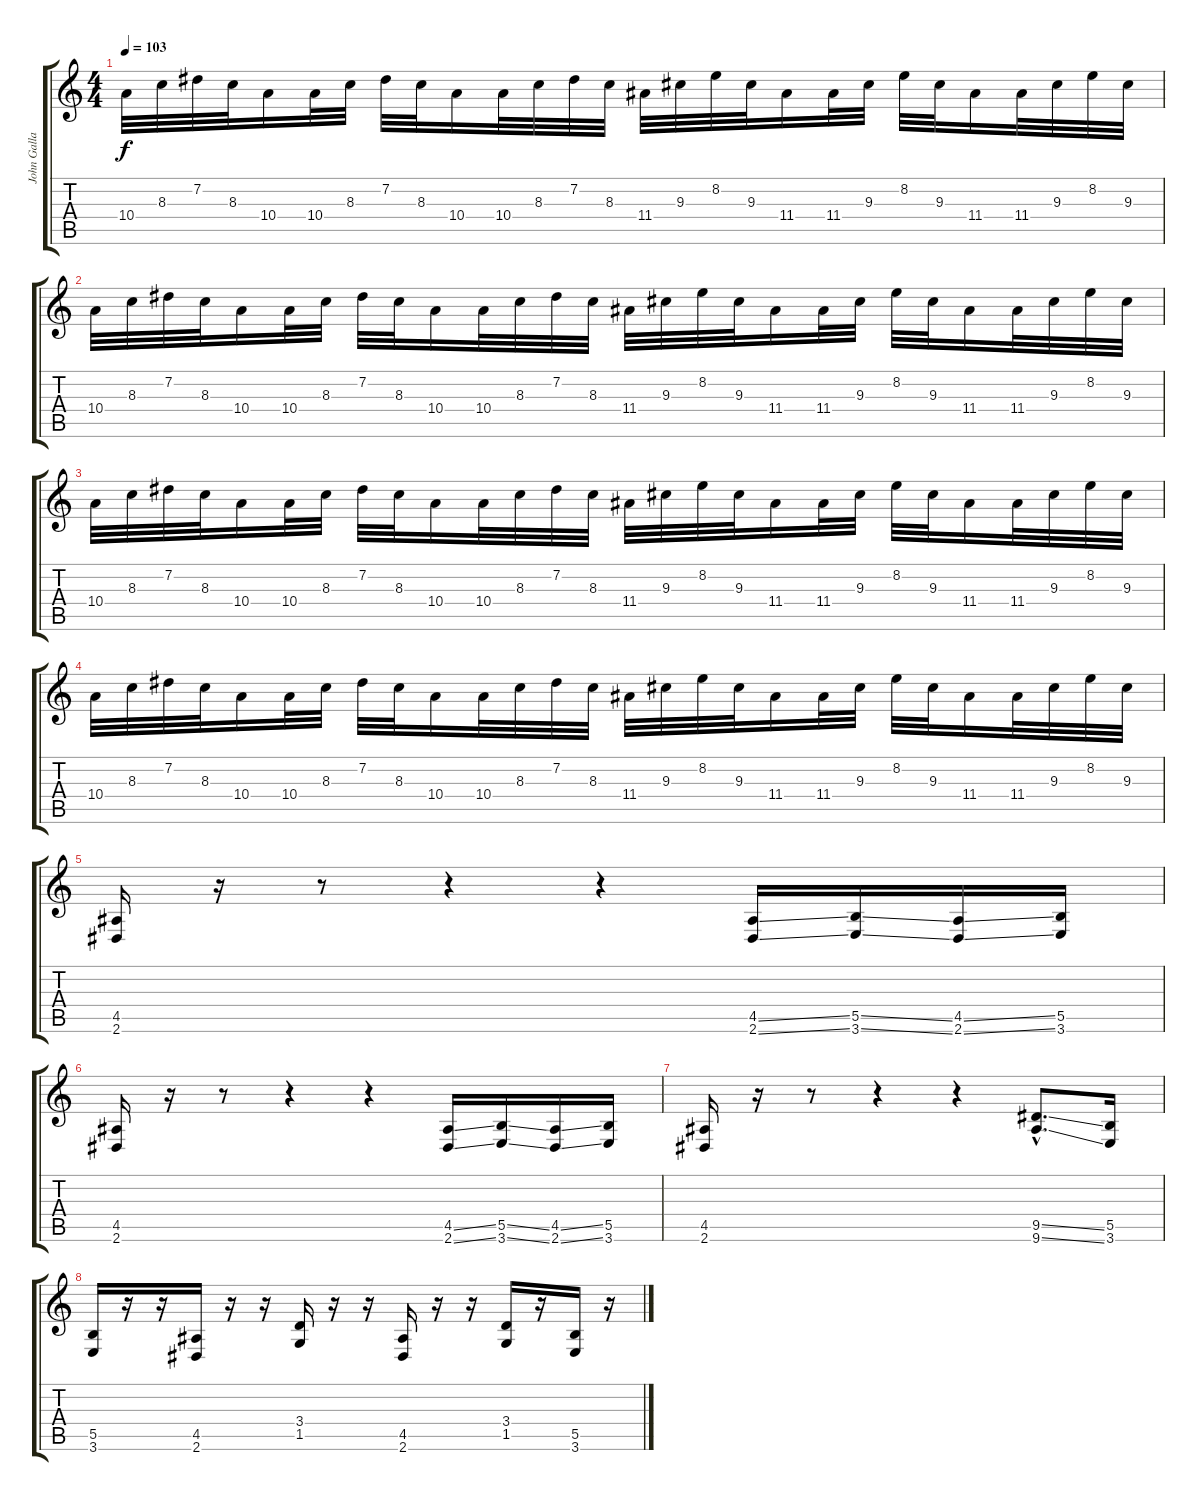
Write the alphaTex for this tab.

\track ("John Gallagher" "John Galla") {instrument distortionguitar}
\staff {score tabs}
\tuning (Db4 Ab3 E3 B2 Gb2 Db2) {hide}
\ts (4 4)
\tempo 103
\clef g2
\ks c
10.4.32{dy f} 8.3.32 7.2.32 8.3.32 10.4.16 10.4.32 8.3.32 7.2.32 8.3.32 10.4.16 10.4.32 8.3.32 7.2.32 8.3.32 11.4.32 9.3.32 8.2.32 9.3.32 11.4.16 11.4.32 9.3.32 8.2.32 9.3.32 11.4.16 11.4.32 9.3.32 8.2.32 9.3.32 |
10.4.32 8.3.32 7.2.32 8.3.32 10.4.16 10.4.32 8.3.32 7.2.32 8.3.32 10.4.16 10.4.32 8.3.32 7.2.32 8.3.32 11.4.32 9.3.32 8.2.32 9.3.32 11.4.16 11.4.32 9.3.32 8.2.32 9.3.32 11.4.16 11.4.32 9.3.32 8.2.32 9.3.32 |
10.4.32 8.3.32 7.2.32 8.3.32 10.4.16 10.4.32 8.3.32 7.2.32 8.3.32 10.4.16 10.4.32 8.3.32 7.2.32 8.3.32 11.4.32 9.3.32 8.2.32 9.3.32 11.4.16 11.4.32 9.3.32 8.2.32 9.3.32 11.4.16 11.4.32 9.3.32 8.2.32 9.3.32 |
10.4.32 8.3.32 7.2.32 8.3.32 10.4.16 10.4.32 8.3.32 7.2.32 8.3.32 10.4.16 10.4.32 8.3.32 7.2.32 8.3.32 11.4.32 9.3.32 8.2.32 9.3.32 11.4.16 11.4.32 9.3.32 8.2.32 9.3.32 11.4.16 11.4.32 9.3.32 8.2.32 9.3.32 |
(4.5 2.6).16 r.16 r.8 r.4 r.4 (4.5{ss} 2.6{ss}).16 (5.5{ss} 3.6{ss}).16 (4.5{ss} 2.6{ss}).16 (5.5 3.6).16 |
(4.5 2.6).16 r.16 r.8 r.4 r.4 (4.5{ss} 2.6{ss}).16 (5.5{ss} 3.6{ss}).16 (4.5{ss} 2.6{ss}).16 (5.5 3.6).16 |
(4.5 2.6).16 r.16 r.8 r.4 r.4 (9.5{ss hac} 9.6{ss hac}).8{d} (5.5 3.6).16 |
(5.5 3.6).16 r.16 r.16 (4.5 2.6).16 r.16 r.16 (3.4 1.5).16 r.16 r.16 (4.5 2.6).16 r.16 r.16 (3.4 1.5).16 r.16 (5.5 3.6).16 r.16
